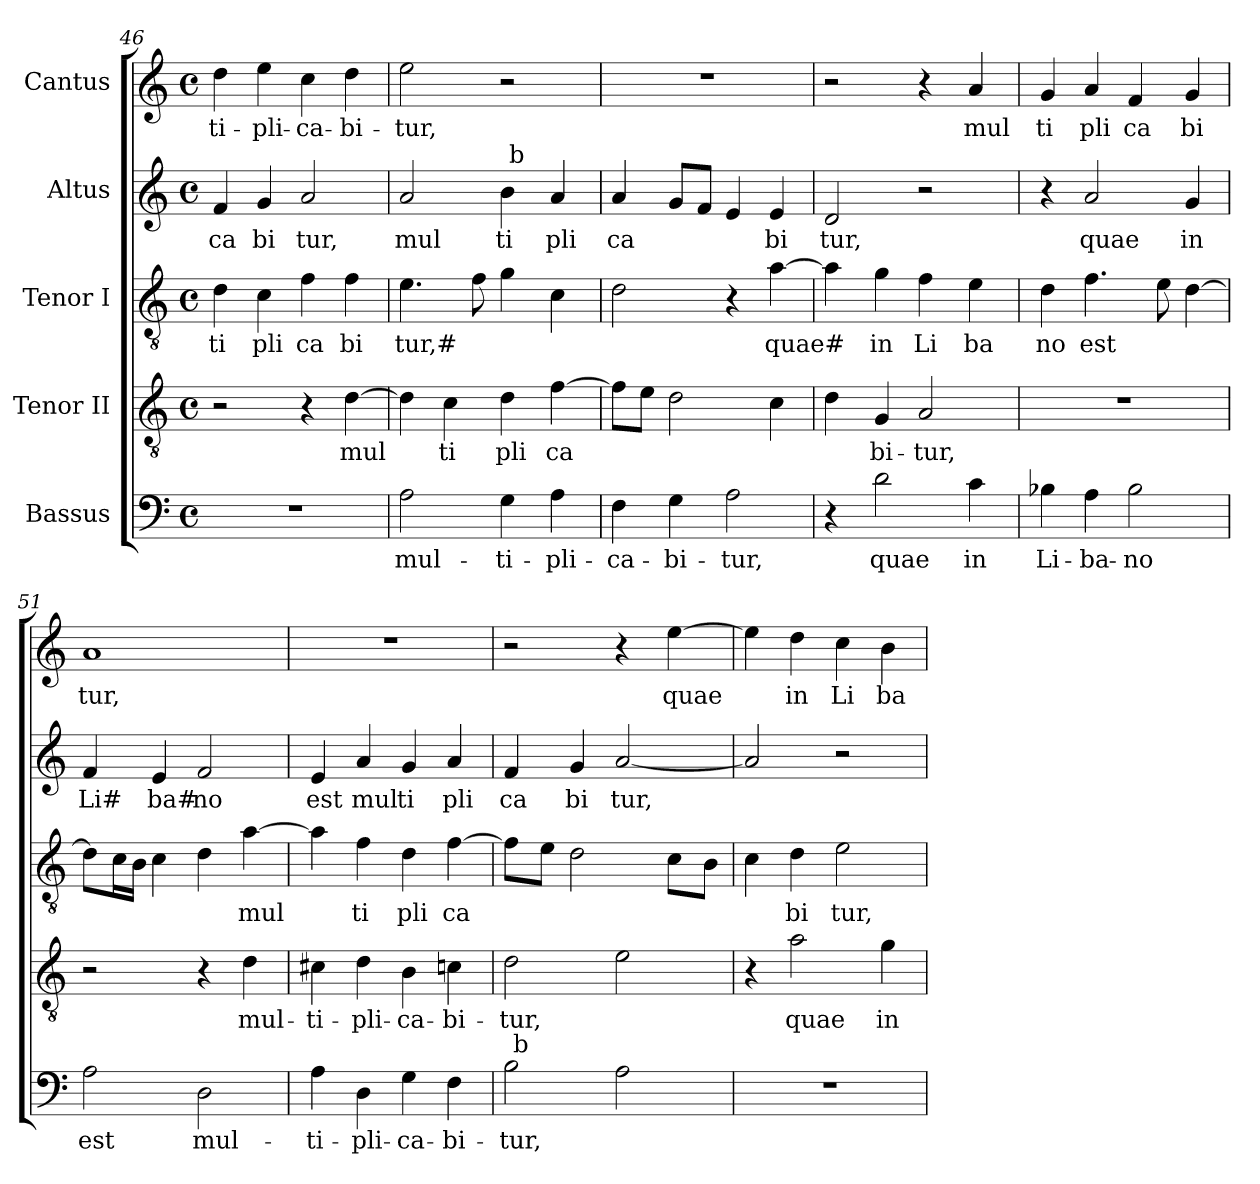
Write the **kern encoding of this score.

**kern	**text	**kern	**text	**kern	**text	**kern	**text	**kern	**text
*part5	*part5	*part4	*part4	*part3	*part3	*part2	*part2	*part1	*part1
*staff5	*staff5	*staff4	*staff4	*staff3	*staff3	*staff2	*staff2	*staff1	*staff1
*I"Bassus	*	*I"Tenor II	*	*I"Tenor I	*	*I"Altus	*	*I"Cantus	*
*clefF4	*	*clefGv2	*	*clefGv2	*	*clefG2	*	*clefG2	*
*	*	*	*	*	*	*k[]	*	*	*
*	*	*	*	*	*	*C:	*	*	*
*M4/4	*	*M4/4	*	*M4/4	*	*M4/4	*	*M4/4	*
*met(c)	*	*met(c)	*	*met(c)	*	*met(c)	*	*met(c)	*
=46	=46	=46	=46	=46	=46	=46	=46	=46	=46
!	!	!	!	!	!LO:LY:b:cj	!	!LO:LY:b:cj	!	!LO:LY:b:cj
1r	.	2r	.	4d\	ti	4f/	ca	4dd\	-ti-
!	!	!	!	!	!LO:LY:b:cj	!	!LO:LY:b:cj	!	!LO:LY:b:cj
.	.	.	.	4c\	pli	4g/	bi	4ee\	-pli-
!	!	!	!	!	!LO:LY:b:cj	!	!LO:LY:b:cj	!	!LO:LY:b:cj
.	.	4r	.	4f\	ca	2a/	tur,	4cc\	-ca-
!	!	!	!LO:LY:b	!	!LO:LY:b:cj	!	!	!	!LO:LY:b:cj
.	.	[>4d\	mul	4f\	bi	.	.	4dd\	-bi-
=47	=47	=47	=47	=47	=47	=47	=47	=47	=47
!	!LO:LY:b:cj	!	!	!	!LO:LY:b	!	!LO:LY:b:cj	!	!LO:LY:b:cj
*	*	*	*	*	*	*^	*	*	*
2A\	mul-	4d\]	.	4.e\	tur,#	2a/	2ryy	mul	2ee\	-tur,
!	!	!	!LO:LY:b:cj	!	!	!	!	!	!	!
.	.	4c\	ti	.	.	.	.	.	.	.
.	.	.	.	8f\	.	.	.	.	.	.
!	!LO:LY:b:cj	!	!LO:LY:b:cj	!	!	!	!	!LO:LY:b:cj	!	!
4G\	-ti-	4d\	pli	4g\	.	4b\	64ryy	ti	2r	.
!	!	!	!	!	!	!	!LO:TX:a:t=b	!	!	!
.	.	.	.	.	.	.	4ryy	.	.	.
!	!LO:LY:b:cj	!	!LO:LY:b:cj	!	!	!	!	!LO:LY:b:cj	!	!
4A\	-pli-	[>4f\	ca	4c\	.	4a/	.	pli	.	.
.	.	.	.	.	.	.	8...ryy	.	.	.
=48	=48	=48	=48	=48	=48	=48	=48	=48	=48	=48
!	!LO:LY:b:cj	!	!	!	!	!	!	!LO:LY:b:cj	!	!
*	*	*	*	*	*	*v	*v	*	*	*
4F\	-ca-	8f\L]	.	2d\	.	4a/	ca	1r	.
.	.	8e\J	.	.	.	.	.	.	.
!	!LO:LY:b:cj	!	!	!	!	!	!	!	!
4G\	-bi-	2d\	.	.	.	8g/L	.	.	.
.	.	.	.	.	.	8f/J	.	.	.
!	!LO:LY:b:cj	!	!	!	!	!	!	!	!
2A\	-tur,	.	.	4r	.	4e/	.	.	.
!	!	!	!	!	!LO:LY:b:cj	!	!LO:LY:b:cj	!	!
.	.	4c\	.	[>4a\	quae#	4e/	bi	.	.
!!LO:LB:g=z
=49	=49	=49	=49	=49	=49	=49	=49	=49	=49
!	!	!	!	!	!	!	!LO:LY:b:cj	!	!
*	*	*^	*	*^	*	*	*	*	*
4r	.	4d\	64ryy	.	4a\]	64ryy	.	2d/	tur,	2r	.
.	.	.	2ryy	.	.	2ryy	.	.	.	.	.
!	!LO:LY:b:cj	!	!	!LO:LY:b:cj	!	!	!LO:LY:b:cj	!	!	!	!
2d\	quae	4G/	.	bi-	4g\	.	in	.	.	.	.
!	!	!	!	!LO:LY:b:cj	!	!	!LO:LY:b:cj	!	!	!	!
.	.	2A/	.	-tur,	4f\	.	Li	2r	.	4r	.
.	.	.	4ryy	.	.	4ryy	.	.	.	.	.
!	!LO:LY:b:cj	!	!	!	!	!	!LO:LY:b:cj	!	!	!	!LO:LY:b:cj
4c\	in	.	.	.	4e\	.	ba	.	.	4a/	mul
.	.	.	8...ryy	.	.	8...ryy	.	.	.	.	.
=50	=50	=50	=50	=50	=50	=50	=50	=50	=50	=50	=50
!	!LO:LY:b:cj	!	!	!	!	!	!LO:LY:b:cj	!	!	!	!LO:LY:b:cj
*	*	*v	*v	*	*	*	*	*	*	*	*
*	*	*	*	*v	*v	*	*	*	*	*
4B-X\	Li-	1r	.	4d\	no	4r	.	4g/	ti
!	!LO:LY:b:cj	!	!	!	!LO:LY:b	!	!LO:LY:b:cj	!	!LO:LY:b:cj
4A\	-ba-	.	.	4.f\	est	2a/	quae	4a/	pli
!	!LO:LY:b:cj	!	!	!	!	!	!	!	!LO:LY:b:cj
2B-\	-no	.	.	.	.	.	.	4f/	ca
.	.	.	.	8e\	.	.	.	.	.
!	!	!	!	!	!	!	!LO:LY:b:cj	!	!LO:LY:b:cj
.	.	.	.	[>4d\	.	4g/	in	4g/	bi
=51	=51	=51	=51	=51	=51	=51	=51	=51	=51
!	!LO:LY:b:cj	!	!	!	!	!	!LO:LY:b:cj	!	!LO:LY:b:cj
2A\	est	2r	.	8d\L]	.	4f/	Li#	1a	tur,
.	.	.	.	16c\	.	.	.	.	.
.	.	.	.	16B\J	.	.	.	.	.
!	!	!	!	!	!	!	!LO:LY:b:rj	!	!
.	.	.	.	4c\	.	4e/	ba#	.	.
!	!LO:LY:b:cj	!	!	!	!	!	!LO:LY:b:cj	!	!
2D\	mul-	4r	.	4d\	.	2f/	no	.	.
!	!	!	!LO:LY:b:cj	!	!LO:LY:b	!	!	!	!
.	.	4d\	mul-	[>4a\	mul	.	.	.	.
=52	=52	=52	=52	=52	=52	=52	=52	=52	=52
!	!LO:LY:b:cj	!	!LO:LY:b:cj	!	!	!	!LO:LY:b:cj	!	!
4A\	-ti-	4c#X\	-ti-	4a\]	.	4e/	est	1r	.
!	!LO:LY:b:cj	!	!LO:LY:b:cj	!	!LO:LY:b:cj	!	!LO:LY:b:cj	!	!
4D\	-pli-	4d\	-pli-	4f\	ti	4a/	mul	.	.
!	!LO:LY:b:cj	!	!LO:LY:b:cj	!	!LO:LY:b:cj	!	!LO:LY:b:cj	!	!
4G\	-ca-	4B\	-ca-	4d\	pli	4g/	ti	.	.
!	!LO:LY:b:cj	!	!LO:LY:b:cj	!	!LO:LY:b:cj	!	!LO:LY:b:cj	!	!
4F\	-bi-	4cn\	-bi-	[>4f\	ca	4a/	pli	.	.
=53	=53	=53	=53	=53	=53	=53	=53	=53	=53
!	!LO:LY:b	!	!LO:LY:b	!	!	!	!LO:LY:b:cj	!	!
*^	*	*	*	*	*	*	*	*	*
2B\	64ryy	-tur,	2d\	-tur,	8f\L]	.	4f/	ca	2r	.
!	!LO:TX:a:t=b	!	!	!	!	!	!	!	!	!
.	2ryy	.	.	.	.	.	.	.	.	.
.	.	.	.	.	8e\J	.	.	.	.	.
!	!	!	!	!	!	!	!	!LO:LY:b:cj	!	!
.	.	.	.	.	2d\	.	4g/	bi	.	.
!	!	!	!	!	!	!	!	!LO:LY:b	!	!
2A\	.	.	2e\	.	.	.	[<2a/	tur,	4r	.
.	4ryy	.	.	.	.	.	.	.	.	.
!	!	!	!	!	!	!	!	!	!	!LO:LY:b
.	.	.	.	.	8c\L	.	.	.	[>4ee\	quae
.	8...ryy	.	.	.	.	.	.	.	.	.
.	.	.	.	.	8B\J	.	.	.	.	.
*v	*v	*	*	*	*	*	*	*	*	*
=54	=54	=54	=54	=54	=54	=54	=54	=54	=54
1r	.	4r	.	4c\	.	2a/]	.	4ee\]	.
!	!	!	!LO:LY:b:cj	!	!LO:LY:b:cj	!	!	!	!LO:LY:b:cj
.	.	2a\	quae	4d\	bi	.	.	4dd\	in
!	!	!	!	!	!LO:LY:b	!	!	!	!LO:LY:b:cj
.	.	.	.	2e\	tur,	2r	.	4cc\	Li
!	!	!	!LO:LY:b:cj	!	!	!	!	!	!LO:LY:b:cj
.	.	4g\	in	.	.	.	.	4b\	ba
=	=	=	=	=	=	=	=	=	=
*-	*-	*-	*-	*-	*-	*-	*-	*-	*-
